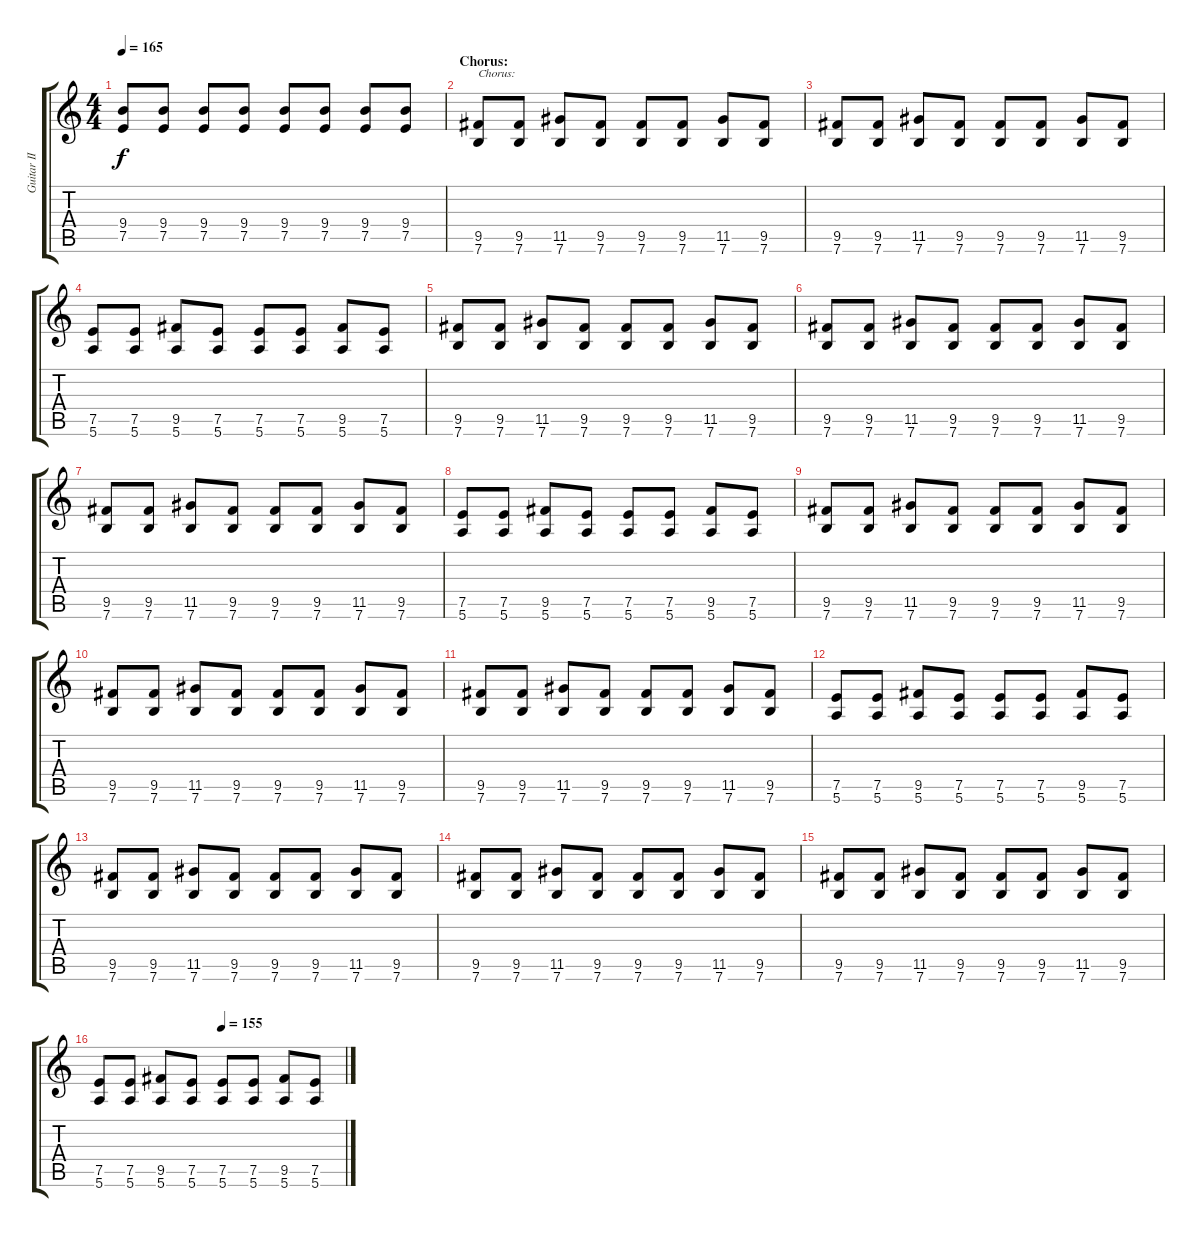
\track ("Guitar II" "Guitar II") {instrument distortionguitar}
\staff {score tabs}
\tuning (E4 B3 G3 D3 A2 E2) {hide}
\ts (4 4)
\tempo 165
\clef g2
\ks c
(9.4 7.5).8{dy f} (9.4 7.5).8 (9.4 7.5).8 (9.4 7.5).8 (9.4 7.5).8 (9.4 7.5).8 (9.4 7.5).8 (9.4 7.5).8 |
\section ("" "Chorus:")
(9.5 7.6).8{txt "Chorus:"} (9.5 7.6).8 (11.5 7.6).8 (9.5 7.6).8 (9.5 7.6).8 (9.5 7.6).8 (11.5 7.6).8 (9.5 7.6).8 |
(9.5 7.6).8 (9.5 7.6).8 (11.5 7.6).8 (9.5 7.6).8 (9.5 7.6).8 (9.5 7.6).8 (11.5 7.6).8 (9.5 7.6).8 |
(7.5 5.6).8 (7.5 5.6).8 (9.5 5.6).8 (7.5 5.6).8 (7.5 5.6).8 (7.5 5.6).8 (9.5 5.6).8 (7.5 5.6).8 |
(9.5 7.6).8 (9.5 7.6).8 (11.5 7.6).8 (9.5 7.6).8 (9.5 7.6).8 (9.5 7.6).8 (11.5 7.6).8 (9.5 7.6).8 |
(9.5 7.6).8 (9.5 7.6).8 (11.5 7.6).8 (9.5 7.6).8 (9.5 7.6).8 (9.5 7.6).8 (11.5 7.6).8 (9.5 7.6).8 |
(9.5 7.6).8 (9.5 7.6).8 (11.5 7.6).8 (9.5 7.6).8 (9.5 7.6).8 (9.5 7.6).8 (11.5 7.6).8 (9.5 7.6).8 |
(7.5 5.6).8 (7.5 5.6).8 (9.5 5.6).8 (7.5 5.6).8 (7.5 5.6).8 (7.5 5.6).8 (9.5 5.6).8 (7.5 5.6).8 |
(9.5 7.6).8 (9.5 7.6).8 (11.5 7.6).8 (9.5 7.6).8 (9.5 7.6).8 (9.5 7.6).8 (11.5 7.6).8 (9.5 7.6).8 |
(9.5 7.6).8 (9.5 7.6).8 (11.5 7.6).8 (9.5 7.6).8 (9.5 7.6).8 (9.5 7.6).8 (11.5 7.6).8 (9.5 7.6).8 |
(9.5 7.6).8 (9.5 7.6).8 (11.5 7.6).8 (9.5 7.6).8 (9.5 7.6).8 (9.5 7.6).8 (11.5 7.6).8 (9.5 7.6).8 |
(7.5 5.6).8 (7.5 5.6).8 (9.5 5.6).8 (7.5 5.6).8 (7.5 5.6).8 (7.5 5.6).8 (9.5 5.6).8 (7.5 5.6).8 |
(9.5 7.6).8 (9.5 7.6).8 (11.5 7.6).8 (9.5 7.6).8 (9.5 7.6).8 (9.5 7.6).8 (11.5 7.6).8 (9.5 7.6).8 |
(9.5 7.6).8 (9.5 7.6).8 (11.5 7.6).8 (9.5 7.6).8 (9.5 7.6).8 (9.5 7.6).8 (11.5 7.6).8 (9.5 7.6).8 |
(9.5 7.6).8 (9.5 7.6).8 (11.5 7.6).8 (9.5 7.6).8 (9.5 7.6).8 (9.5 7.6).8 (11.5 7.6).8 (9.5 7.6).8 |
\tempo (155 0.5)
(7.5 5.6).8 (7.5 5.6).8 (9.5 5.6).8 (7.5 5.6).8 (7.5 5.6).8 (7.5 5.6).8 (9.5 5.6).8 (7.5 5.6).8
